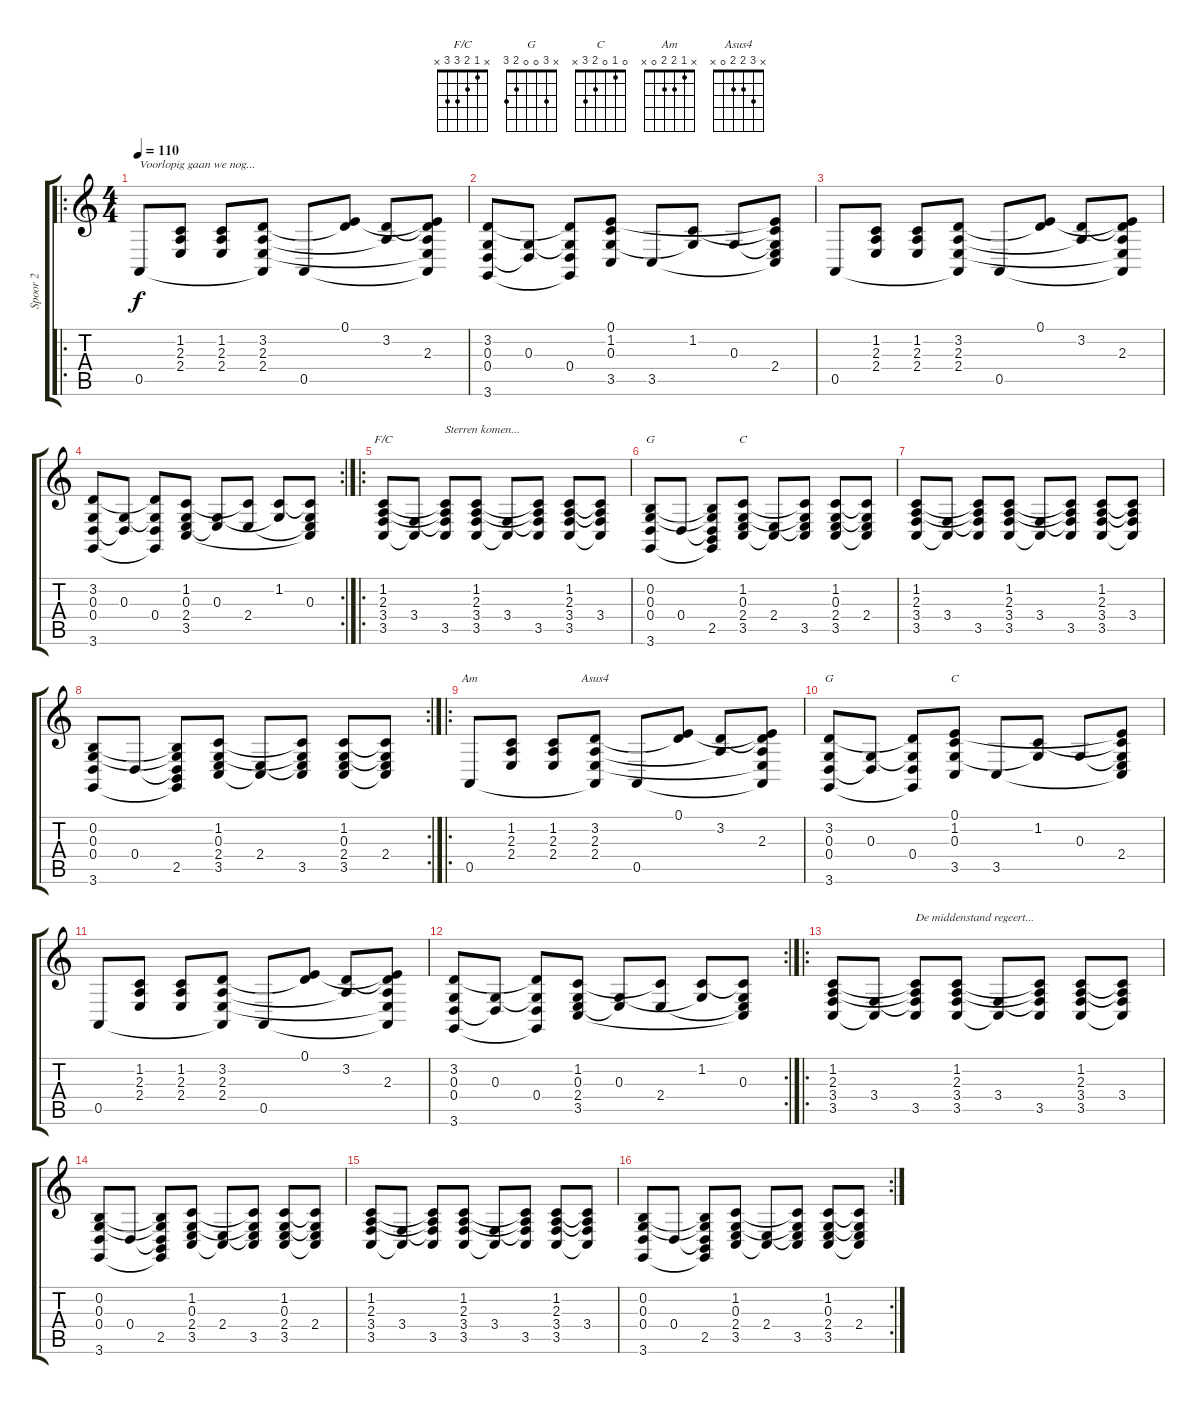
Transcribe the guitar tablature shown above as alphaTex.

\track ("Spoor 2" "Spoor 2") {instrument acousticgrandpiano}
\staff {score tabs}
\tuning (E4 B3 G3 D3 A2 E2) {hide}
\chord ("F/C" x 1 2 3 3 x)
\chord ("G" x 0 0 0 2 3)
\chord ("C" x 1 0 2 3 x)
\chord ("Am" x 1 2 2 0 x)
\chord ("Asus4" x 3 2 2 0 x)
\chord ("G" x 3 0 0 2 3)
\chord ("C" 0 1 0 2 3 x)
\ro
\ts (4 4)
\tempo 110
\clef g2
\ks c
0.5.8{txt "Voorlopig gaan we nog..." dy f} (1.2 2.3 2.4).8 (1.2 2.3 2.4).8 (3.2 2.3 2.4 0.5{t}).8 0.5.8 (0.1 3.2{t}).8 (3.2 2.3{t}).8 (0.1{t} 3.2{t} 2.3 2.4{t} 0.5{t}).8 |
(3.2 0.3 0.4 3.6).8 (0.3 0.4{t}).8 (3.2{t} 0.3{t} 0.4 3.6{t}).8 (0.1 1.2 0.3 3.5).8 3.5.8 (1.2 0.3{t}).8 0.3.8 (0.1{t} 1.2{t} 0.3{t} 2.4 3.5{t}).8 |
0.5.8 (1.2 2.3 2.4).8 (1.2 2.3 2.4).8 (3.2 2.3 2.4 0.5{t}).8 0.5.8 (0.1 3.2{t}).8 (3.2 2.3{t}).8 (0.1{t} 3.2{t} 2.3 2.4{t} 0.5{t}).8 |
\rc 2
(3.2 0.3 0.4 3.6).8 (0.3 0.4{t}).8 (3.2{t} 0.3{t} 0.4 3.6{t}).8 (1.2 0.3 2.4 3.5).8 (0.3 2.4{t}).8 (1.2{t} 2.4).8 (1.2 0.3{t}).8 (1.2{t} 0.3 2.4{t} 3.5{t}).8 |
\ro
(1.2 2.3 3.4 3.5).8{ch "F/C"} (3.4 3.5{t}).8 (1.2{t} 2.3{t} 3.4{t} 3.5).8{txt "Sterren komen..."} (1.2 2.3 3.4 3.5).8 (3.4 3.5{t}).8 (1.2{t} 2.3{t} 3.4{t} 3.5).8 (1.2 2.3 3.4 3.5).8 (1.2{t} 2.3{t} 3.4 3.5{t}).8 |
(0.2 0.3 0.4 3.6).8{ch "G"} 0.4.8 (0.2{t} 0.3{t} 0.4{t} 2.5 3.6{t}).8 (1.2 0.3 2.4 3.5).8{ch "C"} (2.4 3.5{t}).8 (1.2{t} 0.3{t} 2.4{t} 3.5).8 (1.2 0.3 2.4 3.5).8 (1.2{t} 0.3{t} 2.4 3.5{t}).8 |
(1.2 2.3 3.4 3.5).8 (3.4 3.5{t}).8 (1.2{t} 2.3{t} 3.4{t} 3.5).8 (1.2 2.3 3.4 3.5).8 (3.4 3.5{t}).8 (1.2{t} 2.3{t} 3.4{t} 3.5).8 (1.2 2.3 3.4 3.5).8 (1.2{t} 2.3{t} 3.4 3.5{t}).8 |
\rc 2
(0.2 0.3 0.4 3.6).8 0.4.8 (0.2{t} 0.3{t} 0.4{t} 2.5 3.6{t}).8 (1.2 0.3 2.4 3.5).8 (2.4 3.5{t}).8 (1.2{t} 0.3{t} 2.4{t} 3.5).8 (1.2 0.3 2.4 3.5).8 (1.2{t} 0.3{t} 2.4 3.5{t}).8 |
\ro
0.5.8{ch "Am"} (1.2 2.3 2.4).8 (1.2 2.3 2.4).8 (3.2 2.3 2.4 0.5{t}).8{ch "Asus4"} 0.5.8 (0.1 3.2{t}).8 (3.2 2.3{t}).8 (0.1{t} 3.2{t} 2.3 2.4{t} 0.5{t}).8 |
(3.2 0.3 0.4 3.6).8{ch "G"} (0.3 0.4{t}).8 (3.2{t} 0.3{t} 0.4 3.6{t}).8 (0.1 1.2 0.3 3.5).8{ch "C"} 3.5.8 (1.2 0.3{t}).8 0.3.8 (0.1{t} 1.2{t} 0.3{t} 2.4 3.5{t}).8 |
0.5.8 (1.2 2.3 2.4).8 (1.2 2.3 2.4).8 (3.2 2.3 2.4 0.5{t}).8 0.5.8 (0.1 3.2{t}).8 (3.2 2.3{t}).8 (0.1{t} 3.2{t} 2.3 2.4{t} 0.5{t}).8 |
\rc 2
(3.2 0.3 0.4 3.6).8 (0.3 0.4{t}).8 (3.2{t} 0.3{t} 0.4 3.6{t}).8 (1.2 0.3 2.4 3.5).8 (0.3 2.4{t}).8 (1.2{t} 2.4).8 (1.2 0.3{t}).8 (1.2{t} 0.3 2.4{t} 3.5{t}).8 |
\ro
(1.2 2.3 3.4 3.5).8 (3.4 3.5{t}).8 (1.2{t} 2.3{t} 3.4{t} 3.5).8{txt "De middenstand regeert..."} (1.2 2.3 3.4 3.5).8 (3.4 3.5{t}).8 (1.2{t} 2.3{t} 3.4{t} 3.5).8 (1.2 2.3 3.4 3.5).8 (1.2{t} 2.3{t} 3.4 3.5{t}).8 |
(0.2 0.3 0.4 3.6).8 0.4.8 (0.2{t} 0.3{t} 0.4{t} 2.5 3.6{t}).8 (1.2 0.3 2.4 3.5).8 (2.4 3.5{t}).8 (1.2{t} 0.3{t} 2.4{t} 3.5).8 (1.2 0.3 2.4 3.5).8 (1.2{t} 0.3{t} 2.4 3.5{t}).8 |
(1.2 2.3 3.4 3.5).8 (3.4 3.5{t}).8 (1.2{t} 2.3{t} 3.4{t} 3.5).8 (1.2 2.3 3.4 3.5).8 (3.4 3.5{t}).8 (1.2{t} 2.3{t} 3.4{t} 3.5).8 (1.2 2.3 3.4 3.5).8 (1.2{t} 2.3{t} 3.4 3.5{t}).8 |
\rc 2
(0.2 0.3 0.4 3.6).8 0.4.8 (0.2{t} 0.3{t} 0.4{t} 2.5 3.6{t}).8 (1.2 0.3 2.4 3.5).8 (2.4 3.5{t}).8 (1.2{t} 0.3{t} 2.4{t} 3.5).8 (1.2 0.3 2.4 3.5).8 (1.2{t} 0.3{t} 2.4 3.5{t}).8
